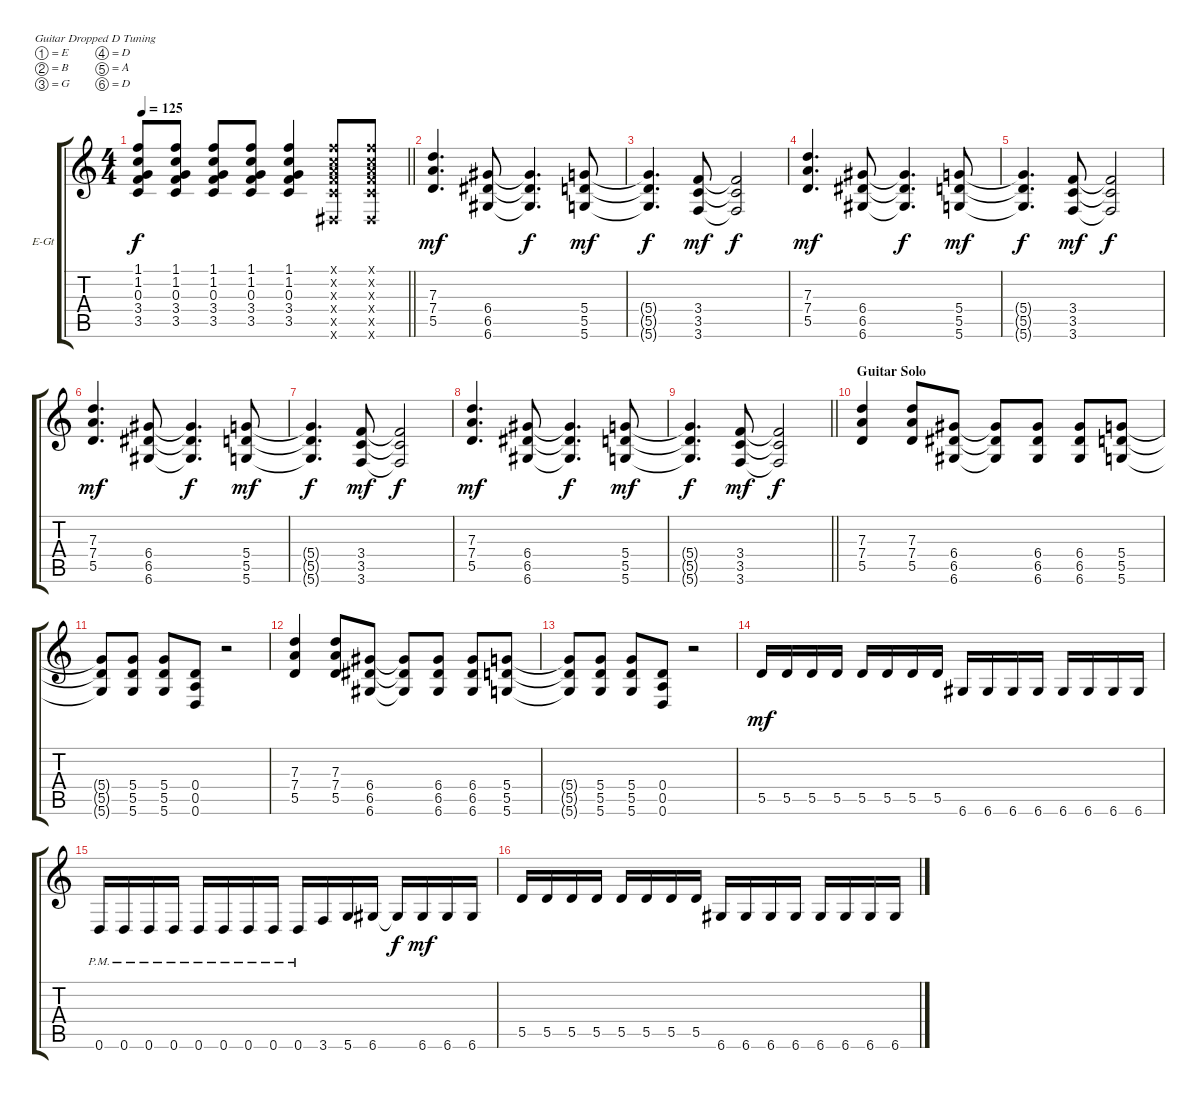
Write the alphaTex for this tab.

\bracketExtendMode groupsimilarinstruments
\firstSystemTrackNameOrientation horizontal
\otherSystemsTrackNameOrientation horizontal
\track ("Zacky Rhythm" "E-Gt") {instrument distortionguitar}
\staff {score tabs}
\tuning (E4 B3 G3 D3 A2 D2)
\ts (4 4)
\tempo 125
\clef g2
\barLineRight lightlight
\ks c
(1.1 1.2 0.3 3.4 3.5).8{dy f} (1.1 1.2 0.3 3.4 3.5).8 (1.1 1.2 0.3 3.4 3.5).8 (1.1 1.2 0.3 3.4 3.5).8 (1.1 1.2 0.3 3.4 3.5).4 (1.1{x} 1.2{x} 2.3{x} 3.4{x} 3.5{x} 1.6{x}).8 (1.1{x} 1.2{x} 2.3{x} 3.4{x} 3.5{x} 1.6{x}).8 |
(7.3 7.4 5.5).4{d dy mf} (6.4 6.5 6.6).8 (6.4{t} 6.5{t} 6.6{t}).4{d dy f} (5.4 5.5 5.6).8{dy mf} |
(5.4{t} 5.5{t} 5.6{t}).4{d dy f} (3.4 3.5 3.6).8{dy mf} (3.4{t} 3.5{t} 3.6{t}).2{dy f} |
(7.3 7.4 5.5).4{d dy mf} (6.4 6.5 6.6).8 (6.4{t} 6.5{t} 6.6{t}).4{d dy f} (5.4 5.5 5.6).8{dy mf} |
(5.4{t} 5.5{t} 5.6{t}).4{d dy f} (3.4 3.5 3.6).8{dy mf} (3.4{t} 3.5{t} 3.6{t}).2{dy f} |
(7.3 7.4 5.5).4{d dy mf} (6.4 6.5 6.6).8 (6.4{t} 6.5{t} 6.6{t}).4{d dy f} (5.4 5.5 5.6).8{dy mf} |
(5.4{t} 5.5{t} 5.6{t}).4{d dy f} (3.4 3.5 3.6).8{dy mf} (3.4{t} 3.5{t} 3.6{t}).2{dy f} |
(7.3 7.4 5.5).4{d dy mf} (6.4 6.5 6.6).8 (6.4{t} 6.5{t} 6.6{t}).4{d dy f} (5.4 5.5 5.6).8{dy mf} |
\barLineRight lightlight
(5.4{t} 5.5{t} 5.6{t}).4{d dy f} (3.4 3.5 3.6).8{dy mf} (3.4{t} 3.5{t} 3.6{t}).2{dy f} |
\section ("" "Guitar Solo")
(7.3 7.4 5.5).4 (7.3 7.4 5.5).8 (6.4 6.5 6.6).8 (6.4{t} 6.5{t} 6.6{t}).8 (6.4 6.5 6.6).8 (6.4 6.5 6.6).8 (5.4 5.5 5.6).8 |
(5.4{t} 5.5{t} 5.6{t}).8 (5.4 5.5 5.6).8 (5.4 5.5 5.6).8 (0.4 0.5 0.6).8 r.2 |
(7.3 7.4 5.5).4 (7.3 7.4 5.5).8 (6.4 6.5 6.6).8 (6.4{t} 6.5{t} 6.6{t}).8 (6.4 6.5 6.6).8 (6.4 6.5 6.6).8 (5.4 5.5 5.6).8 |
(5.4{t} 5.5{t} 5.6{t}).8 (5.4 5.5 5.6).8 (5.4 5.5 5.6).8 (0.4 0.5 0.6).8 r.2 |
5.5.16{dy mf} 5.5.16 5.5.16 5.5.16 5.5.16 5.5.16 5.5.16 5.5.16 6.6.16 6.6.16 6.6.16 6.6.16 6.6.16 6.6.16 6.6.16 6.6.16 |
0.6{pm}.16 0.6{pm}.16 0.6{pm}.16 0.6{pm}.16 0.6{pm}.16 0.6{pm}.16 0.6{pm}.16 0.6{pm}.16 0.6{pm}.16 3.6.16 5.6.16 6.6.16 6.6{t}.16{dy f} 6.6.16{dy mf} 6.6.16 6.6.16 |
5.5.16 5.5.16 5.5.16 5.5.16 5.5.16 5.5.16 5.5.16 5.5.16 6.6.16 6.6.16 6.6.16 6.6.16 6.6.16 6.6.16 6.6.16 6.6.16
